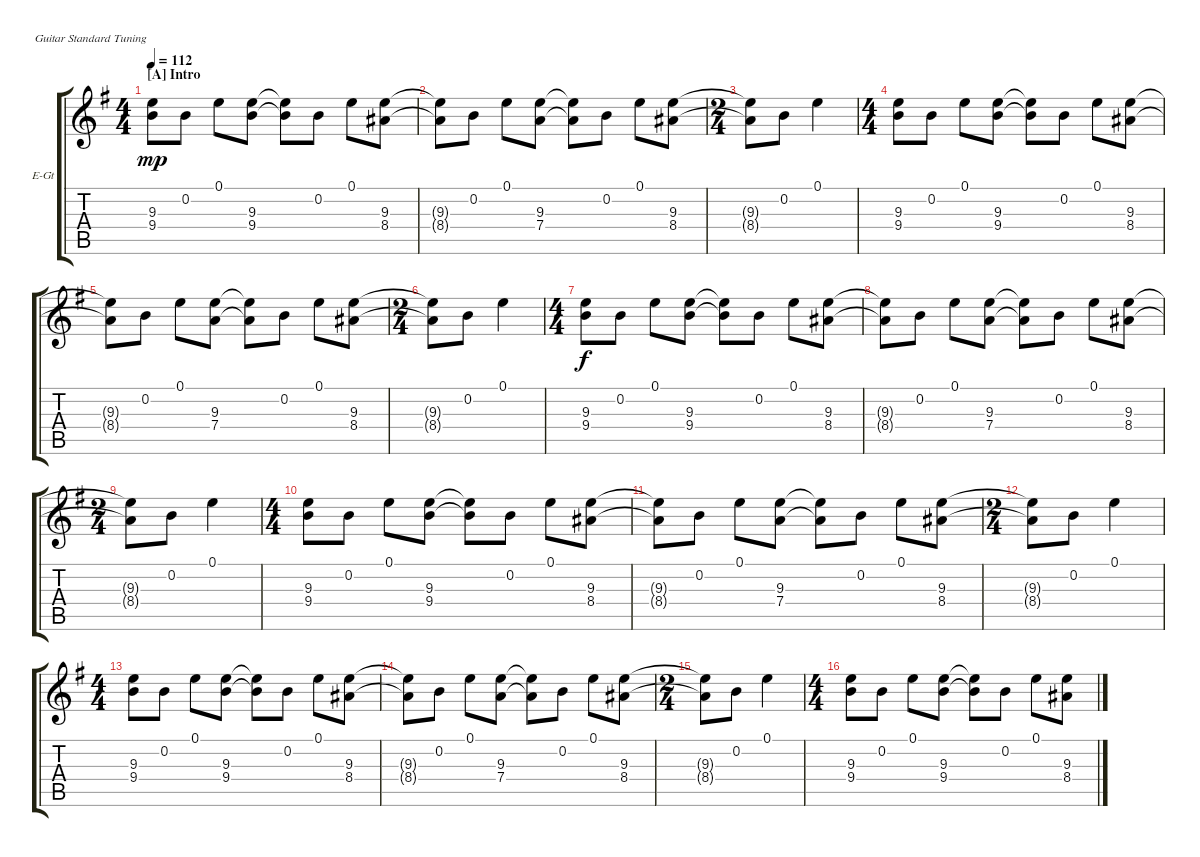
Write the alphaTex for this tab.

\defaultSystemsLayout 4
\bracketExtendMode groupsimilarinstruments
\firstSystemTrackNameOrientation horizontal
\otherSystemsTrackNameOrientation horizontal
\track ("Guitar 1" "E-Gt") {instrument distortionguitar}
\staff {score tabs}
\tuning (E4 B3 G3 D3 A2 E2)
\ts (4 4)
\section ("A" "Intro")
\tempo 112
\clef g2
\scale
1.08575
\ks g
(9.4 9.3).8{dy mp instrument distortionguitar} 0.2.8 0.1.8 (9.3 9.4).8 (9.3{t} 9.4{t}).8 0.2.8 0.1.8 (9.3 8.4).8 |
\scale
0.91425 (9.3{t} 8.4{t}).8 0.2.8 0.1.8 (7.4 9.3).8 (7.4{t} 9.3{t}).8 0.2.8 0.1.8 (9.3 8.4).8 |
\ts (2 4)
\scale
1.08575 (9.3{t} 8.4{t}).8 0.2.8 0.1.4 |
\ts (4 4)
\scale
0.91425 (9.4 9.3).8 0.2.8 0.1.8 (9.3 9.4).8 (9.3{t} 9.4{t}).8 0.2.8 0.1.8 (9.3 8.4).8 |
\scale
1.05549 (9.3{t} 8.4{t}).8 0.2.8 0.1.8 (7.4 9.3).8 (7.4{t} 9.3{t}).8 0.2.8 0.1.8 (9.3 8.4).8 |
\ts (2 4)
\scale
0.944515 (9.3{t} 8.4{t}).8 0.2.8 0.1.4 |
\ts (4 4)
\scale
1.08575 (9.4 9.3).8{dy f} 0.2.8 0.1.8 (9.3 9.4).8 (9.3{t} 9.4{t}).8 0.2.8 0.1.8 (9.3 8.4).8 |
\scale
0.91425 (9.3{t} 8.4{t}).8 0.2.8 0.1.8 (7.4 9.3).8 (7.4{t} 9.3{t}).8 0.2.8 0.1.8 (9.3 8.4).8 |
\ts (2 4)
\scale
1.08575 (9.3{t} 8.4{t}).8 0.2.8 0.1.4 |
\ts (4 4)
\scale
0.91425 (9.4 9.3).8 0.2.8 0.1.8 (9.3 9.4).8 (9.3{t} 9.4{t}).8 0.2.8 0.1.8 (9.3 8.4).8 |
\scale
1.05549 (9.3{t} 8.4{t}).8 0.2.8 0.1.8 (7.4 9.3).8 (7.4{t} 9.3{t}).8 0.2.8 0.1.8 (9.3 8.4).8 |
\ts (2 4)
\scale
0.944515 (9.3{t} 8.4{t}).8 0.2.8 0.1.4 |
\ts (4 4)
\scale
1.08575 (9.4 9.3).8 0.2.8 0.1.8 (9.3 9.4).8 (9.3{t} 9.4{t}).8 0.2.8 0.1.8 (9.3 8.4).8 |
\scale
0.91425 (9.3{t} 8.4{t}).8 0.2.8 0.1.8 (7.4 9.3).8 (7.4{t} 9.3{t}).8 0.2.8 0.1.8 (9.3 8.4).8 |
\ts (2 4)
\scale
1.08575 (9.3{t} 8.4{t}).8 0.2.8 0.1.4 |
\ts (4 4)
\scale
0.91425 (9.4 9.3).8 0.2.8 0.1.8 (9.3 9.4).8 (9.3{t} 9.4{t}).8 0.2.8 0.1.8 (9.3 8.4).8
